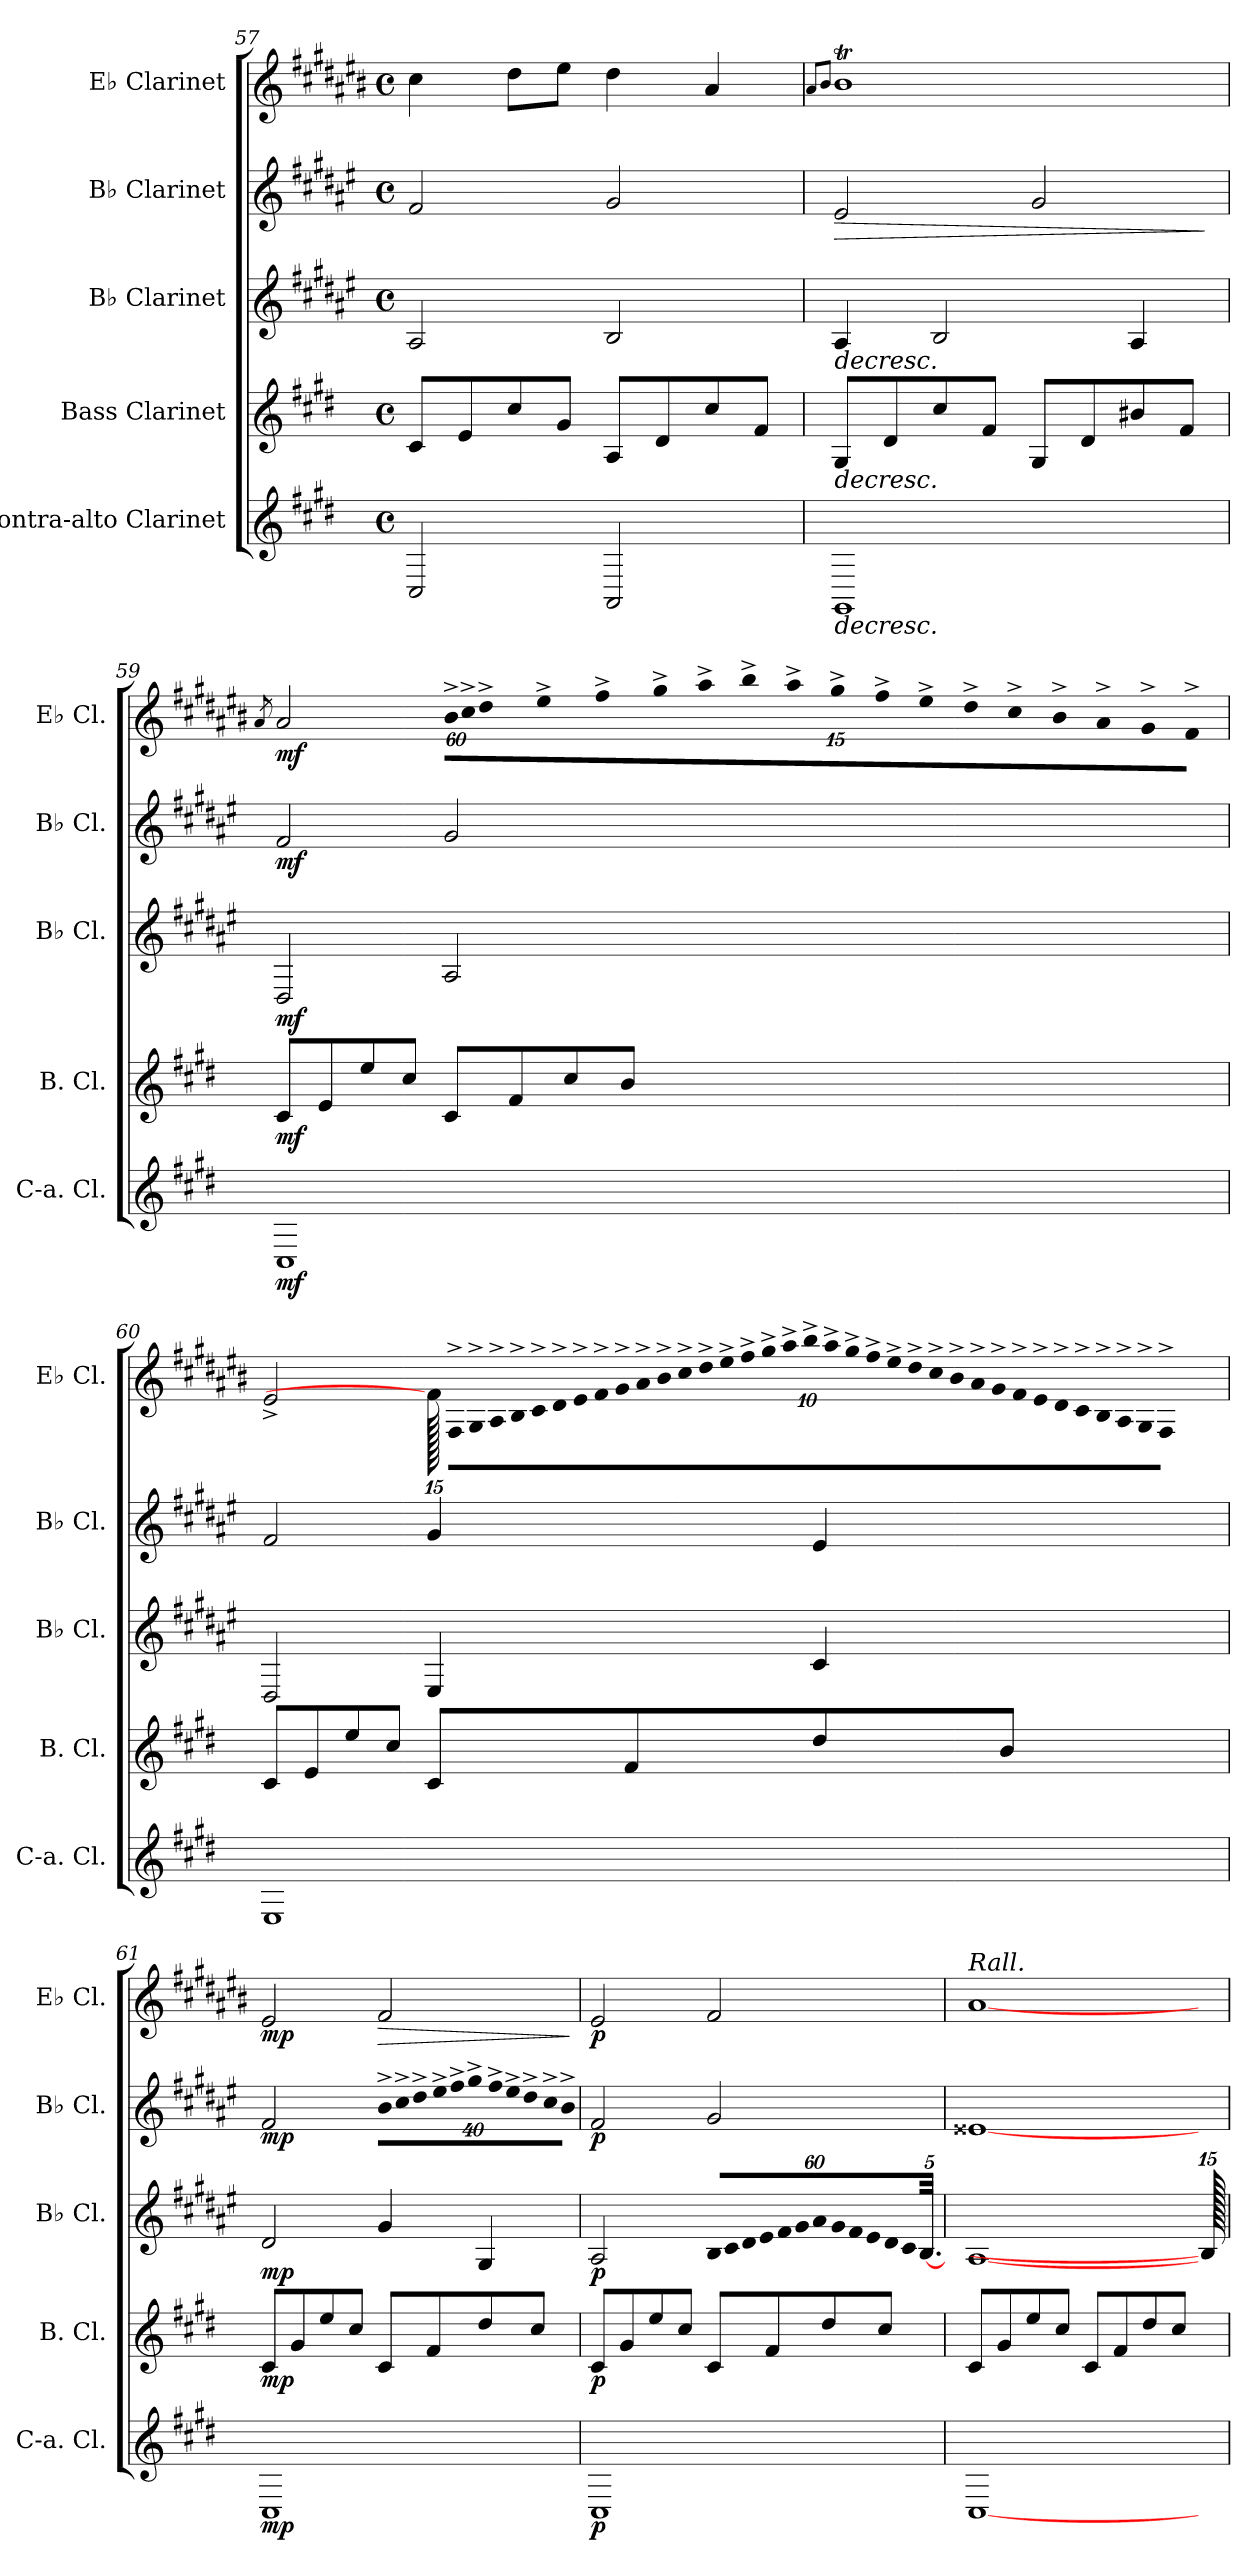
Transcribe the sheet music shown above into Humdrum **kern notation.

**kern	**dynam	**kern	**dynam	**kern	**dynam	**kern	**dynam	**kern	**dynam
*part5	*part5	*part4	*part4	*part3	*part3	*part2	*part2	*part1	*part1
*staff5	*staff5	*staff4	*staff4	*staff3	*staff3	*staff2	*staff2	*staff1	*staff1
*I"Contra-alto Clarinet	*	*I"Bass Clarinet	*	*I"B♭ Clarinet	*	*I"B♭ Clarinet	*	*I"E♭ Clarinet	*
*I'C-a. Cl.	*	*I'B. Cl.	*	*I'B♭ Cl.	*	*I'B♭ Cl.	*	*I'E♭ Cl.	*
*clefG2	*	*clefG2	*	*clefG2	*	*clefG2	*	*clefG2	*
*ITrd12c21	*	*ITrd8c14	*	*ITrd1c2	*	*ITrd1c2	*	*ITrd-2c-3	*
*k[f#c#g#d#]	*	*k[f#c#g#d#]	*	*k[f#c#g#d#]	*	*k[f#c#g#d#]	*	*k[f#c#g#d#]	*
*M4/4	*	*M4/4	*	*M4/4	*	*M4/4	*	*M4/4	*
*met(c)	*	*met(c)	*	*met(c)	*	*met(c)	*	*met(c)	*
=57	=57	=57	=57	=57	=57	=57	=57	=57	=57
2CC#/	.	8C#/L	.	2G#/	.	2e/	.	4ee\	.
.	.	8E/	.	.	.	.	.	.	.
.	.	8c#/	.	.	.	.	.	8ff#\L	.
.	.	8G#/J	.	.	.	.	.	8gg#\J	.
2AAA/	.	8AA/L	.	2A/	.	2f#/	.	4ff#\	.
.	.	8D#/	.	.	.	.	.	.	.
.	.	8c#/	.	.	.	.	.	4cc#/	.
.	.	8F#/J	.	.	.	.	.	.	.
=58	=58	=58	=58	=58	=58	=58	=58	=58	=58
.	.	.	.	.	.	.	.	8qcc#/L	.
.	.	.	.	.	.	.	.	8qdd#/J	.
!	!LO:HP:b	!	!LO:HP:b	!	!LO:HP:b	!	!LO:HP:b	!	!
1GGG#	>	8GG#/L	>	4G#/	>	2d#/	>	1dd#t	.
.	.	8D#/	.	.	.	.	.	.	.
.	.	8c#/	.	2A/	.	.	.	.	.
.	.	8F#/J	.	.	.	.	.	.	.
.	.	8GG#/L	.	.	.	2f#/	.	.	.
.	.	8D#/	.	.	.	.	.	.	.
.	.	8B#X/	.	4G#/	.	.	.	.	.
.	.	8F#/J	.	.	.	.	.	.	.
.	.	.	.	.	.	.	]	.	.
!!LO:LB:g=z
=59	=59	=59	=59	=59	=59	=59	=59	=59	=59
.	.	.	.	.	.	.	.	8qcc#/	.
!	!LO:DY:b	!	!LO:DY:b	!	!LO:DY:b	!	!LO:DY:b	!	!LO:DY:b
1CC#	mf	8C#/L	mf	2C#/	mf	2e/	mf	2cc#/	mf
.	.	8E/	.	.	.	.	.	.	.
.	.	8e/	.	.	.	.	.	.	.
.	.	8c#/J	.	.	.	.	.	.	.
*	*	*	*	*	*	*	*	*Xbrackettup	*
!	!	!	!	!	!	!	!	!LO:N:vis=8	!
.	.	8C#/L	.	2G#/	.	2f#/	.	1920%53dd#^!\L	.
!	!	!	!	!	!	!	!	!LO:N:vis=8	!
.	.	.	.	.	.	.	.	1920%53ee^!\	.
.	.	.	.	.	.	.	.	1920ryy	.
!	!	!	!	!	!	!	!	!LO:N:vis=8	!
.	.	.	.	.	.	.	.	1920%53ff#^!\	.
!	!	!	!	!	!	!	!	!LO:N:vis=8	!
.	.	.	.	.	.	.	.	1920%53gg#^!\	.
.	.	.	.	.	.	.	.	1920ryy	.
!	!	!	!	!	!	!	!	!LO:N:vis=8	!
.	.	.	.	.	.	.	.	1920%53aa^!\	.
.	.	8F#/	.	.	.	.	.	.	.
!	!	!	!	!	!	!	!	!LO:N:vis=8	!
.	.	.	.	.	.	.	.	1920%53bb^!\	.
.	.	.	.	.	.	.	.	1920ryy	.
!	!	!	!	!	!	!	!	!LO:N:vis=8	!
.	.	.	.	.	.	.	.	1920%53ccc#^!\	.
!	!	!	!	!	!	!	!	!LO:N:vis=8	!
.	.	.	.	.	.	.	.	1920%53ddd#^!\	.
.	.	.	.	.	.	.	.	1920ryy	.
!	!	!	!	!	!	!	!	!LO:N:vis=8	!
.	.	.	.	.	.	.	.	1920%53ccc#^!\	.
.	.	8c#/	.	.	.	.	.	.	.
!	!	!	!	!	!	!	!	!LO:N:vis=8	!
.	.	.	.	.	.	.	.	1920%53bb^!\	.
.	.	.	.	.	.	.	.	1920ryy	.
!	!	!	!	!	!	!	!	!LO:N:vis=8	!
.	.	.	.	.	.	.	.	1920%53aa^!\	.
!	!	!	!	!	!	!	!	!LO:N:vis=8	!
.	.	.	.	.	.	.	.	1920%53gg#^!\	.
.	.	.	.	.	.	.	.	1920ryy	.
!	!	!	!	!	!	!	!	!LO:N:vis=8	!
.	.	.	.	.	.	.	.	1920%53ff#^!\	.
!	!	!	!	!	!	!	!	!LO:N:vis=8	!
.	.	.	.	.	.	.	.	1920%53ee^!\	.
.	.	8B/J	.	.	.	.	.	.	.
.	.	.	.	.	.	.	.	1920ryy	.
!	!	!	!	!	!	!	!	!LO:N:vis=8	!
.	.	.	.	.	.	.	.	1920%53dd#^!\	.
!	!	!	!	!	!	!	!	!LO:N:vis=8	!
.	.	.	.	.	.	.	.	1920%53cc#^!\	.
.	.	.	.	.	.	.	.	1920ryy	.
!	!	!	!	!	!	!	!	!LO:N:vis=8	!
.	.	.	.	.	.	.	.	1920%53b^!\	.
.	.	.	.	.	.	.	.	[640%17a^!\J	.
=60	=60	=60	=60	=60	=60	=60	=60	=60	=60
1EE	.	8C#/L	.	2C#/	.	2e/	.	2g#^/	.
.	.	8E/	.	.	.	.	.	.	.
.	.	8e/	.	.	.	.	.	.	.
.	.	8c#/J	.	.	.	.	.	.	.
.	.	8C#/L	.	4D#/	.	4f#/	.	960a!\]	.
!	!	!	!	!	!	!	!	!LO:N:vis=16	!
.	.	.	.	.	.	.	.	640%9A^!\LL	.
!	!	!	!	!	!	!	!	!LO:N:vis=16	!
.	.	.	.	.	.	.	.	640%9B^!\	.
!	!	!	!	!	!	!	!	!LO:N:vis=16	!
.	.	.	.	.	.	.	.	640%9c#^!\	.
!	!	!	!	!	!	!	!	!LO:N:vis=16	!
.	.	.	.	.	.	.	.	640%9d#^!\	.
!	!	!	!	!	!	!	!	!LO:N:vis=16	!
.	.	.	.	.	.	.	.	640%9e^!\	.
!	!	!	!	!	!	!	!	!LO:N:vis=16	!
.	.	.	.	.	.	.	.	640%9f#^!\	.
!	!	!	!	!	!	!	!	!LO:N:vis=16	!
.	.	.	.	.	.	.	.	640%9g#^!\	.
!	!	!	!	!	!	!	!	!LO:N:vis=16	!
.	.	.	.	.	.	.	.	640%9a^!\	.
!	!	!	!	!	!	!	!	!LO:N:vis=16	!
.	.	.	.	.	.	.	.	640%9b^!\	.
.	.	8F#/	.	.	.	.	.	.	.
!	!	!	!	!	!	!	!	!LO:N:vis=16	!
.	.	.	.	.	.	.	.	640%9cc#^!\	.
!	!	!	!	!	!	!	!	!LO:N:vis=16	!
.	.	.	.	.	.	.	.	640%9dd#^!\	.
!	!	!	!	!	!	!	!	!LO:N:vis=16	!
.	.	.	.	.	.	.	.	640%9ee^!\	.
!	!	!	!	!	!	!	!	!LO:N:vis=16	!
.	.	.	.	.	.	.	.	640%9ff#^!\	.
!	!	!	!	!	!	!	!	!LO:N:vis=16	!
.	.	.	.	.	.	.	.	640%9gg#^!\	.
!	!	!	!	!	!	!	!	!LO:N:vis=16	!
.	.	.	.	.	.	.	.	640%9aa^!\	.
!	!	!	!	!	!	!	!	!LO:N:vis=16	!
.	.	.	.	.	.	.	.	640%9bb^!\	.
!	!	!	!	!	!	!	!	!LO:N:vis=16	!
.	.	.	.	.	.	.	.	640%9ccc#^!\	.
!	!	!	!	!	!	!	!	!LO:N:vis=16	!
.	.	.	.	.	.	.	.	640%9ddd#^!\	.
.	.	8d#/	.	4B/	.	4d#/	.	.	.
!	!	!	!	!	!	!	!	!LO:N:vis=16	!
.	.	.	.	.	.	.	.	640%9ccc#^!\	.
!	!	!	!	!	!	!	!	!LO:N:vis=16	!
.	.	.	.	.	.	.	.	640%9bb^!\	.
!	!	!	!	!	!	!	!	!LO:N:vis=16	!
.	.	.	.	.	.	.	.	640%9aa^!\	.
!	!	!	!	!	!	!	!	!LO:N:vis=16	!
.	.	.	.	.	.	.	.	640%9gg#^!\	.
!	!	!	!	!	!	!	!	!LO:N:vis=16	!
.	.	.	.	.	.	.	.	640%9ff#^!\	.
!	!	!	!	!	!	!	!	!LO:N:vis=16	!
.	.	.	.	.	.	.	.	640%9ee^!\	.
!	!	!	!	!	!	!	!	!LO:N:vis=16	!
.	.	.	.	.	.	.	.	640%9dd#^!\	.
!	!	!	!	!	!	!	!	!LO:N:vis=16	!
.	.	.	.	.	.	.	.	640%9cc#^!\	.
!	!	!	!	!	!	!	!	!LO:N:vis=16	!
.	.	.	.	.	.	.	.	640%9b^!\	.
.	.	8B/J	.	.	.	.	.	.	.
!	!	!	!	!	!	!	!	!LO:N:vis=16	!
.	.	.	.	.	.	.	.	640%9a^!\	.
!	!	!	!	!	!	!	!	!LO:N:vis=16	!
.	.	.	.	.	.	.	.	640%9g#^!\	.
!	!	!	!	!	!	!	!	!LO:N:vis=16	!
.	.	.	.	.	.	.	.	640%9f#^!\	.
!	!	!	!	!	!	!	!	!LO:N:vis=16	!
.	.	.	.	.	.	.	.	640%9e^!\	.
!	!	!	!	!	!	!	!	!LO:N:vis=16	!
.	.	.	.	.	.	.	.	640%9d#^!\	.
!	!	!	!	!	!	!	!	!LO:N:vis=16	!
.	.	.	.	.	.	.	.	640%9c#^!\	.
!	!	!	!	!	!	!	!	!LO:N:vis=16	!
.	.	.	.	.	.	.	.	640%9B^!\	.
!	!	!	!	!	!	!	!	!LO:N:vis=16	!
.	.	.	.	.	.	.	.	640%9A^!\JJ	.
.	.	.	.	.	.	.	.	1920%13ryy	.
=61	=61	=61	=61	=61	=61	=61	=61	=61	=61
!	!LO:DY:b	!	!LO:DY:b	!	!LO:DY:b	!	!LO:DY:b	!	!LO:DY:b
1CC#	mp	8C#/L	mp	2c#/	mp	2e/	mp	2g#/	mp
.	.	8G#/	.	.	.	.	.	.	.
.	.	8e/	.	.	.	.	.	.	.
.	.	8c#/J	.	.	.	.	.	.	.
*	*	*	*	*	*	*Xbrackettup	*	*	*
!	!	!	!	!	!	!LO:N:vis=8	!	!	!LO:HP:b
.	.	8C#/L	.	4f#/	.	640%29a^!\L	.	2a/	>
!	!	!	!	!	!	!LO:N:vis=8	!	!	!
.	.	.	.	.	.	640%29b^!\	.	.	.
!	!	!	!	!	!	!LO:N:vis=8	!	!	!
.	.	.	.	.	.	640%29cc#^!\	.	.	.
.	.	8F#/	.	.	.	.	.	.	.
!	!	!	!	!	!	!LO:N:vis=8	!	!	!
.	.	.	.	.	.	640%29dd#^!\	.	.	.
!	!	!	!	!	!	!LO:N:vis=8	!	!	!
.	.	.	.	.	.	640%29ee^!\	.	.	.
!	!	!	!	!	!	!LO:N:vis=8	!	!	!
.	.	.	.	.	.	640%29ff#^!\	.	.	.
.	.	8d#/	.	4F#/	.	.	.	.	.
!	!	!	!	!	!	!LO:N:vis=8	!	!	!
.	.	.	.	.	.	640%29ee^!\	.	.	.
!	!	!	!	!	!	!LO:N:vis=8	!	!	!
.	.	.	.	.	.	640%29dd#^!\	.	.	.
!	!	!	!	!	!	!LO:N:vis=8	!	!	!
.	.	.	.	.	.	640%29cc#^!\	.	.	.
.	.	8c#/J	.	.	.	.	.	.	.
!	!	!	!	!	!	!LO:N:vis=8	!	!	!
.	.	.	.	.	.	640%29b^!\	.	.	.
!	!	!	!	!	!	!LO:N:vis=8	!	!	!
.	.	.	.	.	.	640%29a^!\J	.	.	.
.	.	.	.	.	.	640ryy	.	.	.
.	]	.	]	.	]	.	.	.	]
!!LO:PB:g=z
=62	=62	=62	=62	=62	=62	=62	=62	=62	=62
!	!LO:DY:b	!	!LO:DY:b	!	!LO:DY:b	!	!LO:DY:b	!	!LO:DY:b
1CC#	p	8C#/L	p	2G#/	p	2e/	p	2g#/	p
.	.	8G#/	.	.	.	.	.	.	.
.	.	8e/	.	.	.	.	.	.	.
.	.	8c#/J	.	.	.	.	.	.	.
*	*	*	*	*Xbrackettup	*	*	*	*	*
!	!	!	!	!LO:N:vis=8	!	!	!	!	!
.	.	8C#/L	.	960%37A!/L	.	2f#/	.	2a/	.
!	!	!	!	!LO:N:vis=8	!	!	!	!	!
.	.	.	.	960%37B!/	.	.	.	.	.
!	!	!	!	!LO:N:vis=8	!	!	!	!	!
.	.	.	.	960%37c#!/	.	.	.	.	.
!	!	!	!	!LO:N:vis=8	!	!	!	!	!
.	.	.	.	960%37d#!/	.	.	.	.	.
.	.	8F#/	.	.	.	.	.	.	.
!	!	!	!	!LO:N:vis=8	!	!	!	!	!
.	.	.	.	960%37e!/	.	.	.	.	.
!	!	!	!	!LO:N:vis=8	!	!	!	!	!
.	.	.	.	960%37f#!/	.	.	.	.	.
!	!	!	!	!LO:N:vis=8	!	!	!	!	!
.	.	.	.	960%37g#!/	.	.	.	.	.
.	.	8d#/	.	.	.	.	.	.	.
!	!	!	!	!LO:N:vis=8	!	!	!	!	!
.	.	.	.	960%37f#!/	.	.	.	.	.
!	!	!	!	!LO:N:vis=8	!	!	!	!	!
.	.	.	.	960%37e!/	.	.	.	.	.
!	!	!	!	!LO:N:vis=8	!	!	!	!	!
.	.	.	.	960%37d#!/	.	.	.	.	.
.	.	8c#/J	.	.	.	.	.	.	.
!	!	!	!	!LO:N:vis=8	!	!	!	!	!
.	.	.	.	960%37c#!/	.	.	.	.	.
!	!	!	!	!LO:N:vis=8	!	!	!	!	!
.	.	.	.	960%37B!/	.	.	.	.	.
.	.	.	.	[40.A!/J	.	.	.	.	.
=63	=63	=63	=63	=63	=63	=63	=63	=63	=63
*	*	*	*	*	*	*	*	*MM53	*
!	!	!	!	!	!	!	!	!LO:TX:a:i:t=Rall.	!
[1CC#	.	8C#/L	.	[1G#	.	[1d##X	.	[1cc#	.
.	.	8G#/	.	.	.	.	.	.	.
.	.	8e/	.	.	.	.	.	.	.
.	.	8c#/J	.	.	.	.	.	.	.
.	.	8C#/L	.	.	.	.	.	.	.
.	.	8F#/	.	.	.	.	.	.	.
.	.	8d#/	.	.	.	.	.	.	.
.	.	8c#/J	.	.	.	.	.	.	.
960ryy	.	960ryy	.	960A!/]	.	960ryy	.	960ryy	.
=	=	=	=	=	=	=	=	=	=
*-	*-	*-	*-	*-	*-	*-	*-	*-	*-
